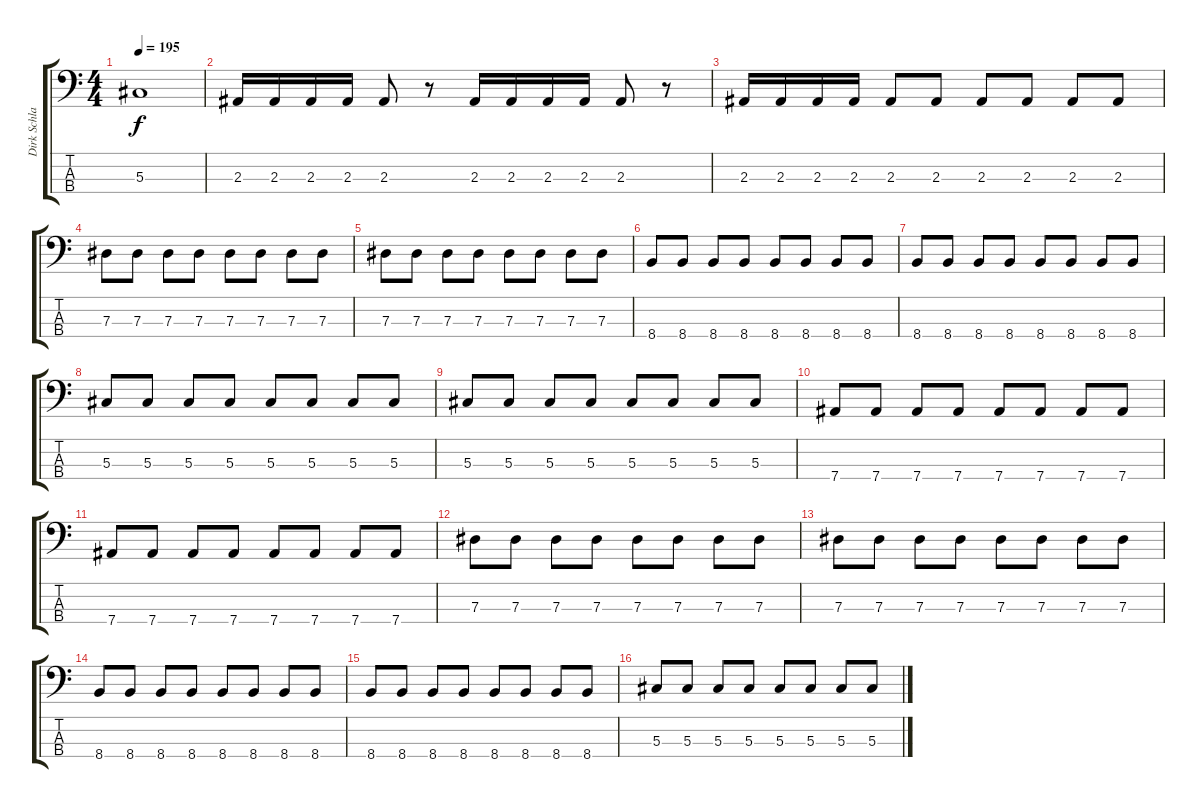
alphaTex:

\track ("Dirk Schlachter" "Dirk Schla") {instrument electricbassfinger}
\staff {score tabs}
\tuning (Gb2 Db2 Ab1 Eb1) {hide}
\ts (4 4)
\tempo 195
\clef f4
\ks c
5.3{t}.1{dy f} |
2.3.16 2.3.16 2.3.16 2.3.16 2.3.8 r.8 2.3.16 2.3.16 2.3.16 2.3.16 2.3.8 r.8 |
2.3.16 2.3.16 2.3.16 2.3.16 2.3.8 2.3.8 2.3.8 2.3.8 2.3.8 2.3.8 |
7.3.8 7.3.8 7.3.8 7.3.8 7.3.8 7.3.8 7.3.8 7.3.8 |
7.3.8 7.3.8 7.3.8 7.3.8 7.3.8 7.3.8 7.3.8 7.3.8 |
8.4.8 8.4.8 8.4.8 8.4.8 8.4.8 8.4.8 8.4.8 8.4.8 |
8.4.8 8.4.8 8.4.8 8.4.8 8.4.8 8.4.8 8.4.8 8.4.8 |
5.3.8 5.3.8 5.3.8 5.3.8 5.3.8 5.3.8 5.3.8 5.3.8 |
5.3.8 5.3.8 5.3.8 5.3.8 5.3.8 5.3.8 5.3.8 5.3.8 |
7.4.8 7.4.8 7.4.8 7.4.8 7.4.8 7.4.8 7.4.8 7.4.8 |
7.4.8 7.4.8 7.4.8 7.4.8 7.4.8 7.4.8 7.4.8 7.4.8 |
7.3.8 7.3.8 7.3.8 7.3.8 7.3.8 7.3.8 7.3.8 7.3.8 |
7.3.8 7.3.8 7.3.8 7.3.8 7.3.8 7.3.8 7.3.8 7.3.8 |
8.4.8 8.4.8 8.4.8 8.4.8 8.4.8 8.4.8 8.4.8 8.4.8 |
8.4.8 8.4.8 8.4.8 8.4.8 8.4.8 8.4.8 8.4.8 8.4.8 |
5.3.8 5.3.8 5.3.8 5.3.8 5.3.8 5.3.8 5.3.8 5.3.8
